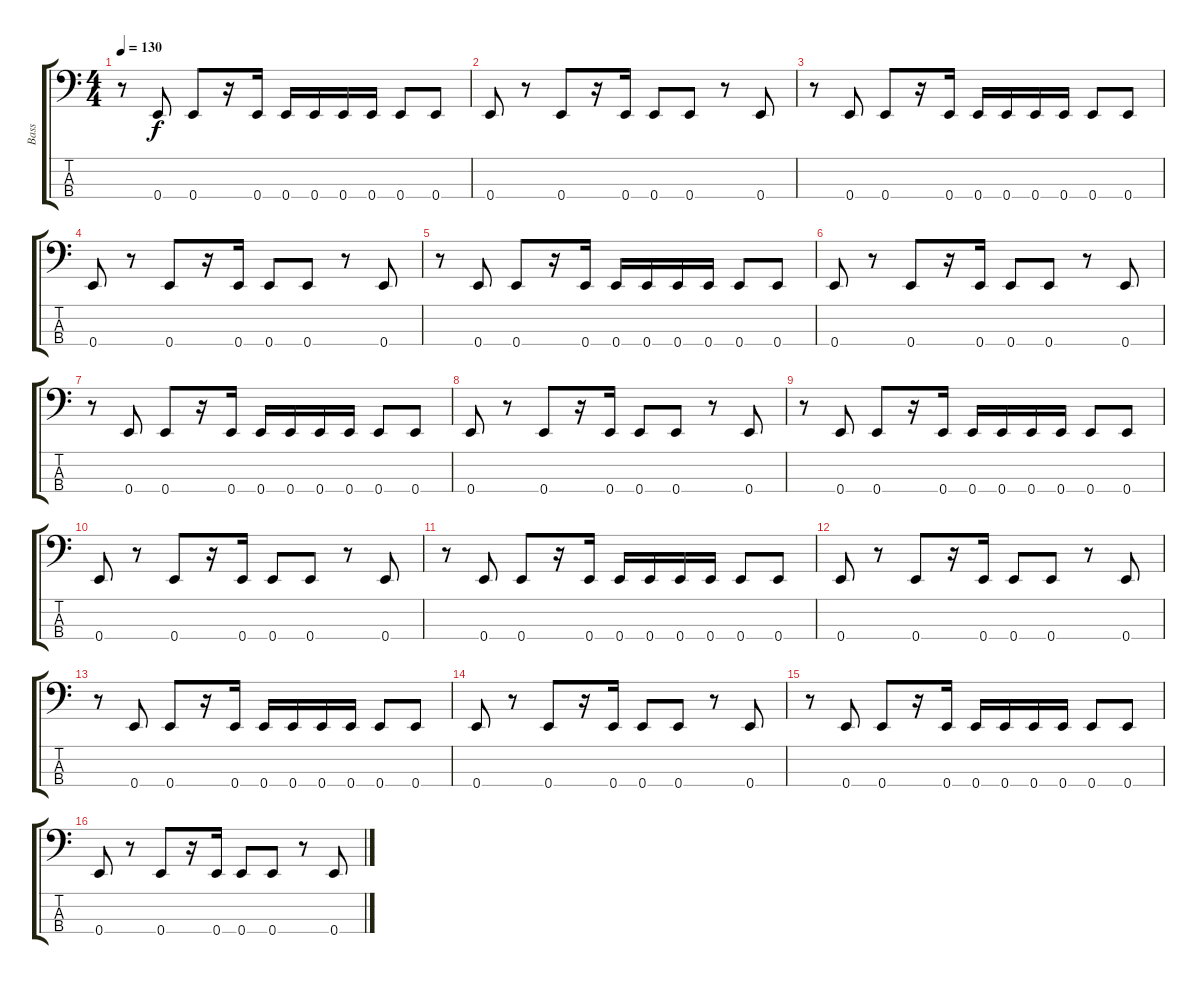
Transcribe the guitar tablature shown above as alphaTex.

\track ("Bass" "Bass") {instrument acousticguitarsteel}
\staff {score tabs}
\tuning (G2 D2 A1 E1) {hide}
\ts (4 4)
\tempo 130
\clef f4
\ks c
r.8{dy f} 0.4.8 0.4.8 r.16 0.4.16 0.4.16 0.4.16 0.4.16 0.4.16 0.4.8 0.4.8 |
0.4.8 r.8 0.4.8 r.16 0.4.16 0.4.8 0.4.8 r.8 0.4.8 |
r.8 0.4.8 0.4.8 r.16 0.4.16 0.4.16 0.4.16 0.4.16 0.4.16 0.4.8 0.4.8 |
0.4.8 r.8 0.4.8 r.16 0.4.16 0.4.8 0.4.8 r.8 0.4.8 |
r.8 0.4.8 0.4.8 r.16 0.4.16 0.4.16 0.4.16 0.4.16 0.4.16 0.4.8 0.4.8 |
0.4.8 r.8 0.4.8 r.16 0.4.16 0.4.8 0.4.8 r.8 0.4.8 |
r.8 0.4.8 0.4.8 r.16 0.4.16 0.4.16 0.4.16 0.4.16 0.4.16 0.4.8 0.4.8 |
0.4.8 r.8 0.4.8 r.16 0.4.16 0.4.8 0.4.8 r.8 0.4.8 |
r.8 0.4.8 0.4.8 r.16 0.4.16 0.4.16 0.4.16 0.4.16 0.4.16 0.4.8 0.4.8 |
0.4.8 r.8 0.4.8 r.16 0.4.16 0.4.8 0.4.8 r.8 0.4.8 |
r.8 0.4.8 0.4.8 r.16 0.4.16 0.4.16 0.4.16 0.4.16 0.4.16 0.4.8 0.4.8 |
0.4.8 r.8 0.4.8 r.16 0.4.16 0.4.8 0.4.8 r.8 0.4.8 |
r.8 0.4.8 0.4.8 r.16 0.4.16 0.4.16 0.4.16 0.4.16 0.4.16 0.4.8 0.4.8 |
0.4.8 r.8 0.4.8 r.16 0.4.16 0.4.8 0.4.8 r.8 0.4.8 |
r.8 0.4.8 0.4.8 r.16 0.4.16 0.4.16 0.4.16 0.4.16 0.4.16 0.4.8 0.4.8 |
0.4.8 r.8 0.4.8 r.16 0.4.16 0.4.8 0.4.8 r.8 0.4.8
